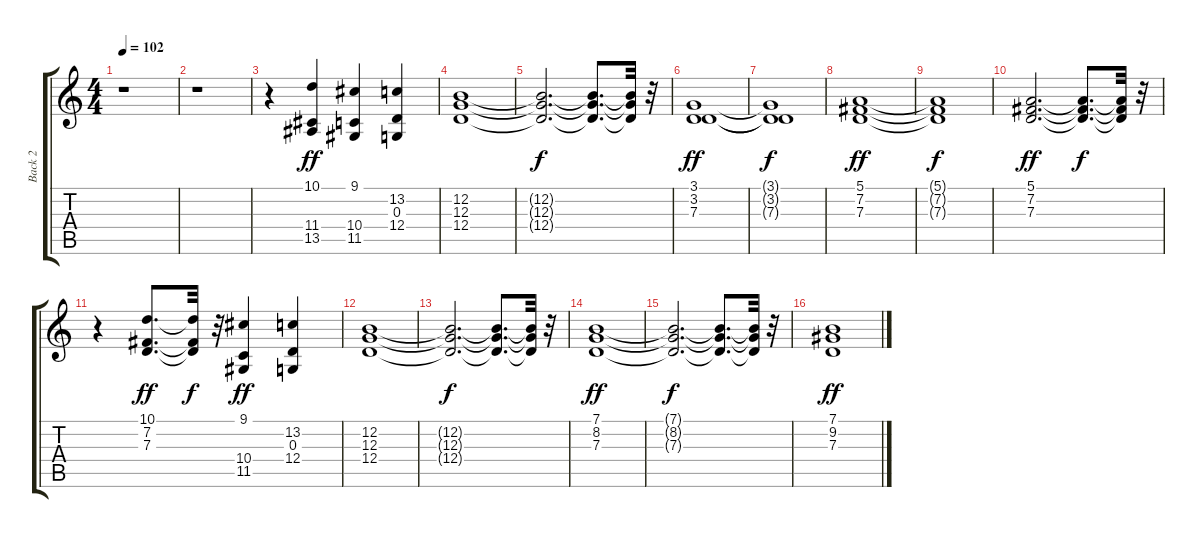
\track ("Back 2" "Back 2") {instrument choiraahs}
\staff {score tabs}
\tuning (E4 B3 G3 D3 A2 E2) {hide}
\ts (4 4)
\tempo 102
\clef g2
\ks c
r.1{dy f} |
r.1 |
r.4 (10.1 11.4 13.5).4{dy ff} (9.1 10.4 11.5).4 (13.2 0.3 12.4).4 |
(12.2 12.3 12.4).1 |
(12.2{t} 12.3{t} 12.4{t}).2{d dy f} (12.2{t} 12.3{t} 12.4{t}).8{d} (12.2{t} 12.3{t} 12.4{t}).32 r.32 |
(3.1 3.2 7.3).1{dy ff} |
(3.1{t} 3.2{t} 7.3{t}).1{dy f} |
(5.1 7.2 7.3).1{dy ff} |
(5.1{t} 7.2{t} 7.3{t}).1{dy f} |
(5.1 7.2 7.3).2{d dy ff} (5.1{t} 7.2{t} 7.3{t}).8{d dy f} (5.1{t} 7.2{t} 7.3{t}).32 r.32 |
r.4 (10.1 7.2 7.3).8{d dy ff} (10.1{t} 7.2{t} 7.3{t}).32{dy f} r.32 (9.1 10.4 11.5).4{dy ff} (13.2 0.3 12.4).4 |
(12.2 12.3 12.4).1 |
(12.2{t} 12.3{t} 12.4{t}).2{d dy f} (12.2{t} 12.3{t} 12.4{t}).8{d} (12.2{t} 12.3{t} 12.4{t}).32 r.32 |
(7.1 8.2 7.3).1{dy ff} |
(7.1{t} 8.2{t} 7.3{t}).2{d dy f} (7.1{t} 8.2{t} 7.3{t}).8{d} (7.1{t} 8.2{t} 7.3{t}).32 r.32 |
(7.1 9.2 7.3).1{dy ff}
